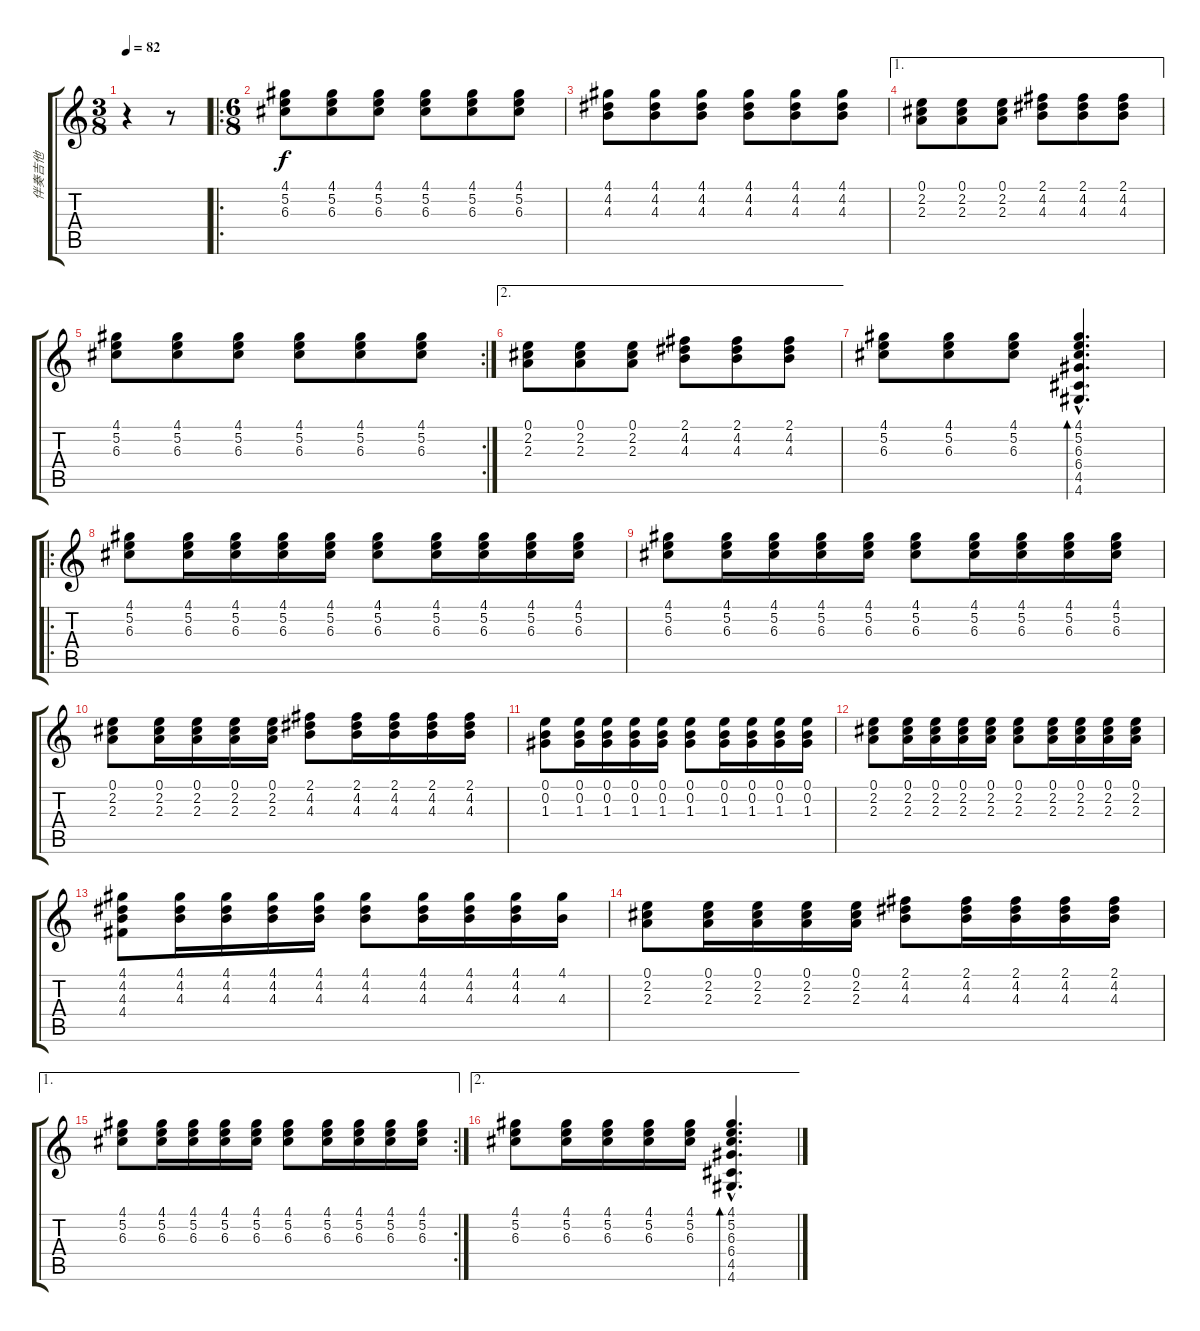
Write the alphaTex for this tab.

\track ("伴奏吉他" "伴奏吉他") {instrument acousticguitarsteel}
\staff {score tabs}
\tuning (E4 B3 G3 D3 A2 E2) {hide}
\ts (3 8)
\tempo 82
\clef g2
\ks c
r.4{dy f instrument acousticguitarsteel} r.8 |
\ro
\ts (6 8)
(4.1 5.2 6.3).8 (4.1 5.2 6.3).8 (4.1 5.2 6.3).8 (4.1 5.2 6.3).8 (4.1 5.2 6.3).8 (4.1 5.2 6.3).8 |
(4.1 4.2 4.3).8 (4.1 4.2 4.3).8 (4.1 4.2 4.3).8 (4.1 4.2 4.3).8 (4.1 4.2 4.3).8 (4.1 4.2 4.3).8 |
\ae 1
(0.1 2.2 2.3).8 (0.1 2.2 2.3).8 (0.1 2.2 2.3).8 (2.1 4.2 4.3).8 (2.1 4.2 4.3).8 (2.1 4.2 4.3).8 |
\rc 2
(4.1 5.2 6.3).8 (4.1 5.2 6.3).8 (4.1 5.2 6.3).8 (4.1 5.2 6.3).8 (4.1 5.2 6.3).8 (4.1 5.2 6.3).8 |
\ae 2
(0.1 2.2 2.3).8 (0.1 2.2 2.3).8 (0.1 2.2 2.3).8 (2.1 4.2 4.3).8 (2.1 4.2 4.3).8 (2.1 4.2 4.3).8 |
(4.1 5.2 6.3).8 (4.1 5.2 6.3).8 (4.1 5.2 6.3).8 (4.1{hac} 5.2{hac} 6.3{hac} 6.4{hac} 4.5{hac} 4.6{hac}).4{d bd 120} |
\ro
(4.1 5.2 6.3).8 (4.1 5.2 6.3).16 (4.1 5.2 6.3).16 (4.1 5.2 6.3).16 (4.1 5.2 6.3).16 (4.1 5.2 6.3).8 (4.1 5.2 6.3).16 (4.1 5.2 6.3).16 (4.1 5.2 6.3).16 (4.1 5.2 6.3).16 |
(4.1 5.2 6.3).8 (4.1 5.2 6.3).16 (4.1 5.2 6.3).16 (4.1 5.2 6.3).16 (4.1 5.2 6.3).16 (4.1 5.2 6.3).8 (4.1 5.2 6.3).16 (4.1 5.2 6.3).16 (4.1 5.2 6.3).16 (4.1 5.2 6.3).16 |
(0.1 2.2 2.3).8 (0.1 2.2 2.3).16 (0.1 2.2 2.3).16 (0.1 2.2 2.3).16 (0.1 2.2 2.3).16 (2.1 4.2 4.3).8 (2.1 4.2 4.3).16 (2.1 4.2 4.3).16 (2.1 4.2 4.3).16 (2.1 4.2 4.3).16 |
(0.1 0.2 1.3).8 (0.1 0.2 1.3).16 (0.1 0.2 1.3).16 (0.1 0.2 1.3).16 (0.1 0.2 1.3).16 (0.1 0.2 1.3).8 (0.1 0.2 1.3).16 (0.1 0.2 1.3).16 (0.1 0.2 1.3).16 (0.1 0.2 1.3).16 |
(0.1 2.2 2.3).8 (0.1 2.2 2.3).16 (0.1 2.2 2.3).16 (0.1 2.2 2.3).16 (0.1 2.2 2.3).16 (0.1 2.2 2.3).8 (0.1 2.2 2.3).16 (0.1 2.2 2.3).16 (0.1 2.2 2.3).16 (0.1 2.2 2.3).16 |
(4.1 4.2 4.3 4.4).8 (4.1 4.2 4.3).16 (4.1 4.2 4.3).16 (4.1 4.2 4.3).16 (4.1 4.2 4.3).16 (4.1 4.2 4.3).8 (4.1 4.2 4.3).16 (4.1 4.2 4.3).16 (4.1 4.2 4.3).16 (4.1 4.3).16 |
(0.1 2.2 2.3).8 (0.1 2.2 2.3).16 (0.1 2.2 2.3).16 (0.1 2.2 2.3).16 (0.1 2.2 2.3).16 (2.1 4.2 4.3).8 (2.1 4.2 4.3).16 (2.1 4.2 4.3).16 (2.1 4.2 4.3).16 (2.1 4.2 4.3).16 |
\ae 1
\rc 2
(4.1 5.2 6.3).8 (4.1 5.2 6.3).16 (4.1 5.2 6.3).16 (4.1 5.2 6.3).16 (4.1 5.2 6.3).16 (4.1 5.2 6.3).8 (4.1 5.2 6.3).16 (4.1 5.2 6.3).16 (4.1 5.2 6.3).16 (4.1 5.2 6.3).16 |
\ae 2
(4.1 5.2 6.3).8 (4.1 5.2 6.3).16 (4.1 5.2 6.3).16 (4.1 5.2 6.3).16 (4.1 5.2 6.3).16 (4.1{hac} 5.2{hac} 6.3{hac} 6.4{hac} 4.5{hac} 4.6{hac}).4{d bd 60}
